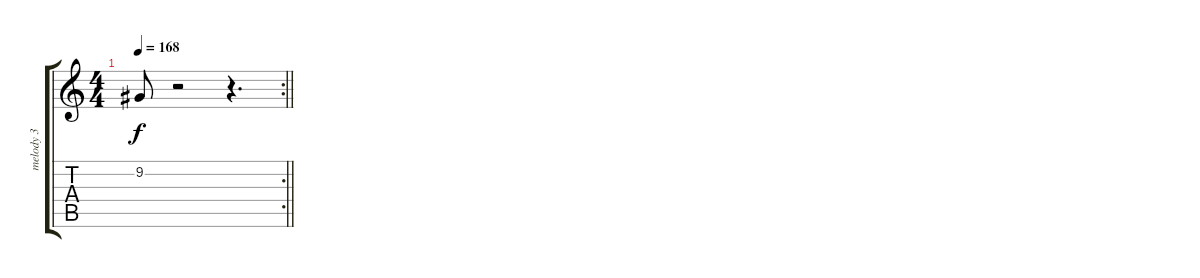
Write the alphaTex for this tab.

\track ("melody 3" "melody 3") {instrument oboe}
\staff {score tabs}
\tuning (E4 B3 G3 D3 A2 E2) {hide}
\rc 2
\ts (4 4)
\tempo 168
\clef g2
\barLineRight lightlight
\ks c
9.2.8{dy f} r.2 r.4{d}
